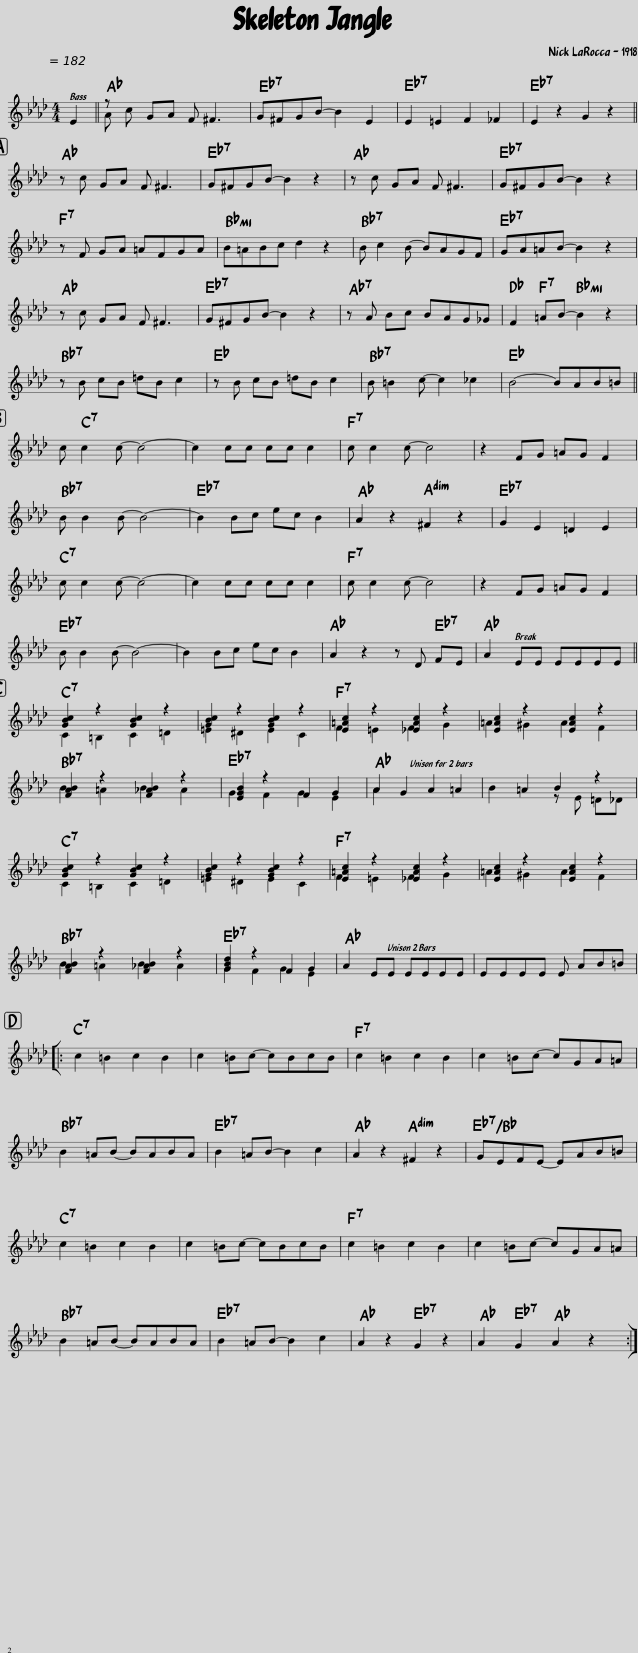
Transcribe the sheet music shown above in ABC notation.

X:1
%%score ( 1 2 )
L:1/8
M:4/4
I:linebreak $
K:Ab
V:1 treble
V:2 treble
V:1
 x2 || z c GA F ^F3 | G^FGB- B2 E2 | E2 =E2 F2 _F2 | E2 z2 G2 z2 ||$ %5
 z c GA F ^F3 | G^FGB- B2 z2 | z c GA F ^F3 | G^FGB- B2 z2 |$ z F GA =AFGA | %10
 B=ABc d2 z2 | B c2 B- BAGF | GA=AB- B2 z2 |$ z c GA F ^F3 | G^FGB- B2 z2 | %15
 z A Bc BAG_G | F2 =AB- B2 z2 |$ z B cB =dB c2 | z B cB =dB c2 | B =B2 c- c2 _c2 | %20
 B4- BAB=B ||$ c c2 c- c4- | c2 cc cc c2 | c c2 c- c4 | z2 FG =AG F2 |$ %25
 B B2 B- B4- | B2 Bc ec B2 | A2 z2 ^F2 z2 | G2 E2 =D2 E2 |$ c c2 c- c4- | %30
 c2 cc cc c2 | c c2 c- c4 | z2 FG =AG F2 |$ B B2 B- B4- | B2 Bc ec B2 | %35
 A2 z2 z D FE | A2 EE EEEE ||$ [GBc]2 z2 [GBc]2 z2 | [GBc]2 z2 [GBc]2 z2 | [E=Ac]2 z2 [_EAc]2 z2 | %40
 [E=Ac]2 z2 [EAc]2 z2 |$ [FAB]2 z2 [F_AB]2 z2 | [EGB]2 z2 F2 G2 | A2 G2 A2 =A2 | B2 =A2 B2 z2 |$ %45
 [GBc]2 z2 [GBc]2 z2 | [GBc]2 z2 [GBc]2 z2 | [E=Ac]2 z2 [_EAc]2 z2 | [E=Ac]2 z2 [EAc]2 z2 |$ [FAB]2 z2 [F_AB]2 z2 | %50
 [GBd]2 z2 F2 G2 | A2 EE EEEE | EEEE E AB=B |:$ c2 =B2 c2 B2 | c2 =Bc- cBcB | %55
 c2 =B2 c2 B2 | c2 =Bc- cGA=A |$ B2 =AB- BABA | B2 =AB- B2 c2 | A2 z2 ^F2 z2 | %60
 GEFE- EAB=B |$ c2 =B2 c2 B2 | c2 =Bc- cBcB | c2 =B2 c2 B2 | c2 =Bc- cGA=A |$ %65
 B2 =AB- BABA | B2 =AB- B2 c2 | A2 z2 G2 z2 | A2 G2 A2 z2 :| %69
V:2
 E2 || A x x2 x4 | x8 | x8 | x8 ||$ %5
 x8 | x8 | x8 | x8 |$ x8 | %10
 x8 | x8 | x8 |$ x8 | x8 | %15
 x8 | x8 |$ x8 | x8 | x8 | %20
 x8 ||$ x8 | x8 | x8 | x8 |$ %25
 x8 | x8 | x8 | x8 |$ x8 | %30
 x8 | x8 | x8 |$ x8 | x8 | %35
 x8 | x8 ||$ C2 =B,2 C2 =D2 | =E2 ^D2 E2 C2 | F2 =E2 F2 G2 | %40
 =A2 ^G2 A2 F2 |$ B2 =A2 B2 _A2 | G2 F2 G2 E2 | A2 x2 x4 | x4 z E =D_D |$ %45
 C2 =B,2 C2 =D2 | =E2 ^D2 E2 C2 | F2 =E2 F2 G2 | =A2 ^G2 A2 F2 |$ B2 =A2 B2 _A2 | %50
 G2 F2 G2 E2 | x8 | x8 |:$ x8 | x8 | %55
 x8 | x8 |$ x8 | x8 | x8 | %60
 x8 |$ x8 | x8 | x8 | x8 |$ %65
 x8 | x8 | x8 | x8 :| %69
